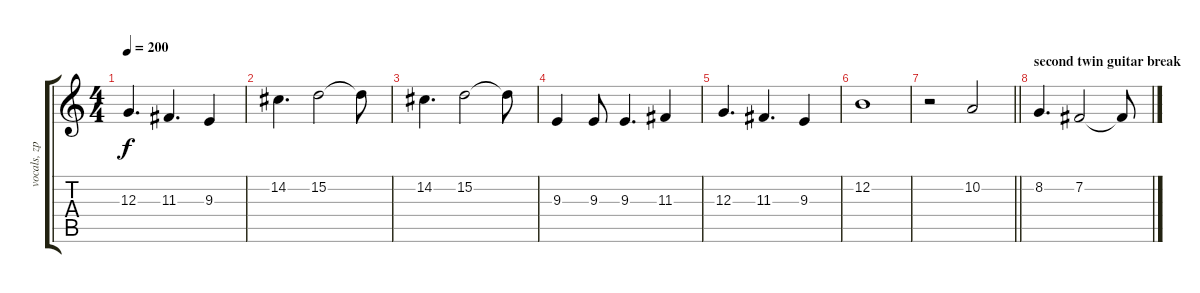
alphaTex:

\track ("vocals, zp " "vocals, zp") {instrument lead6voice}
\staff {score tabs}
\tuning (E4 B3 G3 D3 A2 E2) {hide}
\ts (4 4)
\tempo 200
\clef g2
\ks c
12.3.4{d dy f} 11.3.4{d} 9.3.4 |
14.2.4{d} 15.2.2 15.2{t}.8 |
14.2.4{d} 15.2.2 15.2{t}.8 |
9.3.4 9.3.8 9.3.4{d} 11.3.4 |
12.3.4{d} 11.3.4{d} 9.3.4 |
12.2.1 |
\barLineRight lightlight
r.2 10.2.2 |
\section ("" "second twin guitar break")
8.2.4{d} 7.2.2 7.2{t}.8
